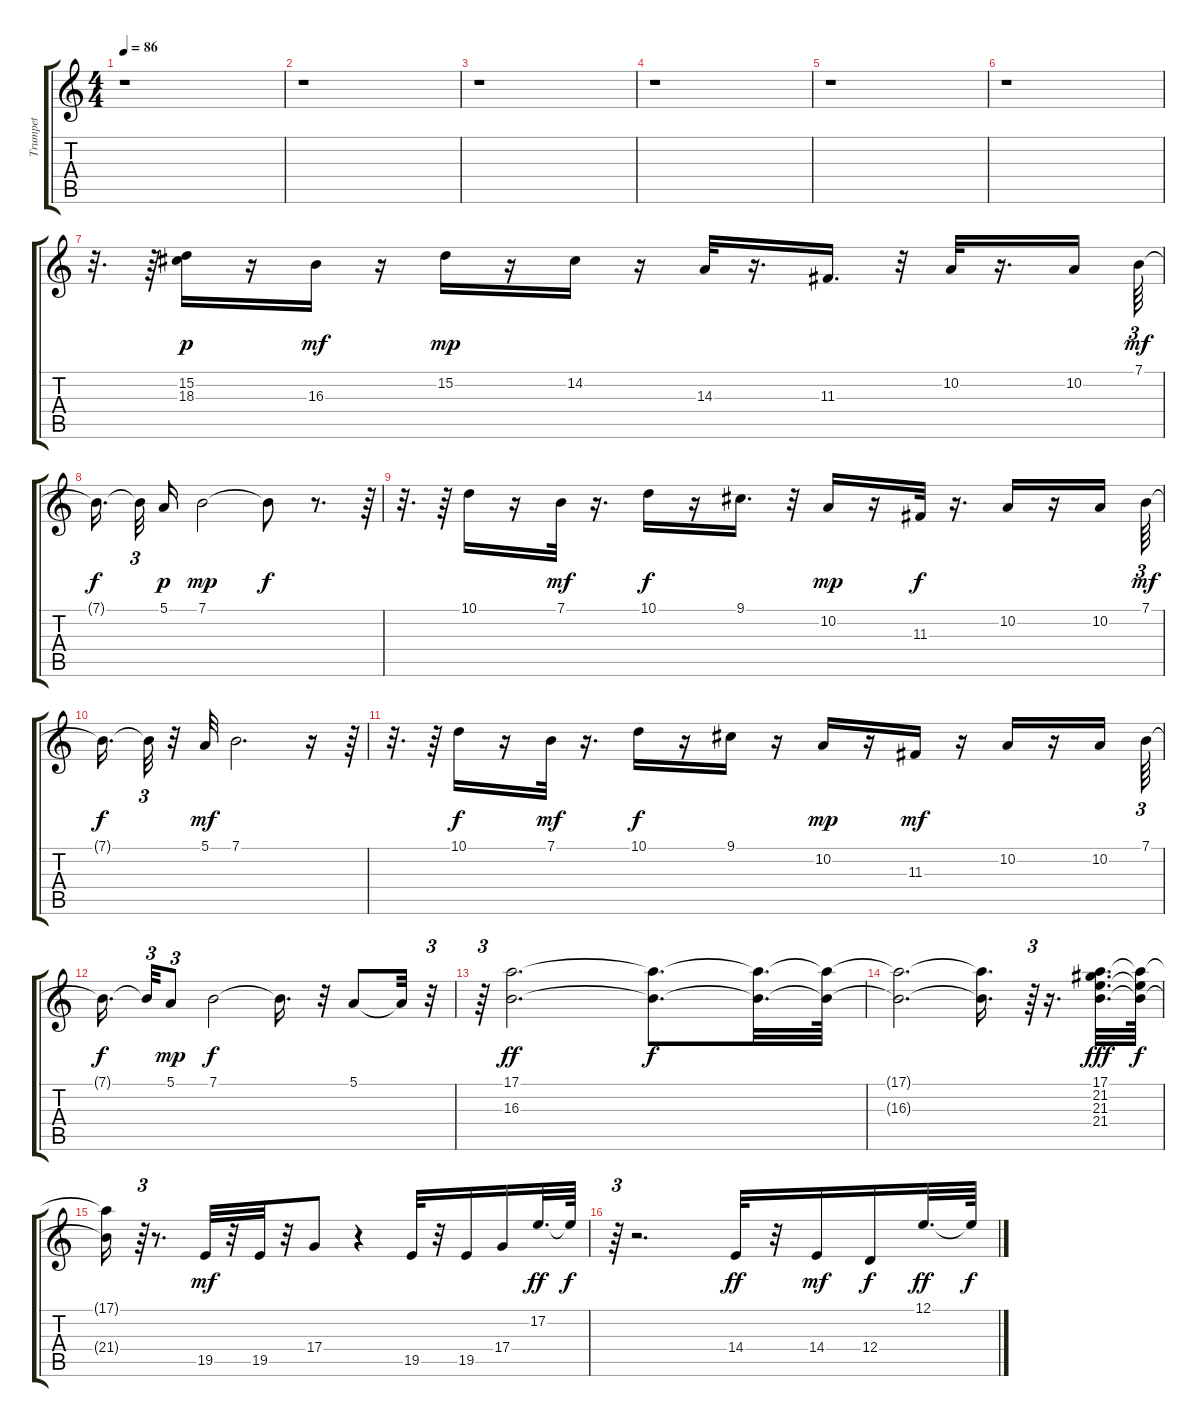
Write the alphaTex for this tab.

\track ("Trumpet" "Trumpet") {instrument trumpet}
\staff {score tabs}
\tuning (E4 B3 G3 D3 A2 E2) {hide}
\ts (4 4)
\tempo 86
\clef g2
\ks c
r.1{dy fff} |
r.1 |
r.1 |
r.1 |
r.1 |
r.1 |
r.32{d} r.64 (15.2 18.3).16{dy p} r.16 16.3.16{dy mf} r.16 15.2.16{dy mp} r.16 14.2.16 r.16 14.3.32 r.16{d} 11.3.16{d} r.32 10.2.32 r.16{d} 10.2.16 7.1.64{tu (3 2) dy mf} |
7.1{t}.16{d dy f} 7.1{t}.32{tu (3 2)} 5.1.16{dy p} 7.1.2{dy mp} 7.1{t}.8{dy f} r.8{d} r.64{tu (3 2)} |
r.32{d} r.64 10.1.16 r.16 7.1.32{dy mf} r.16{d} 10.1.16{dy f} r.16 9.1.16{d} r.32 10.2.16{dy mp} r.16 11.3.32{dy f} r.16{d} 10.2.16 r.16 10.2.16 7.1.64{tu (3 2) dy mf} |
7.1{t}.16{d dy f} 7.1{t}.32{tu (3 2)} r.32 5.1.32{dy mf} 7.1.2{d} r.16 r.64{tu (3 2)} |
r.32{d} r.64 10.1.16{dy f} r.16 7.1.32{dy mf} r.16{d} 10.1.16{dy f} r.16 9.1.16 r.16 10.2.16{dy mp} r.16 11.3.16{dy mf} r.16 10.2.16 r.16 10.2.16 7.1.64{tu (3 2)} |
7.1{t}.16{d dy f} 7.1{t}.32{tu (3 2)} 5.1.8{tu (3 2) dy mp} 7.1.2{dy f} 7.1{t}.16{d} r.32 5.1.8 5.1{t}.32 r.32{tu (3 2)} |
r.64{tu (3 2)} (17.1 16.3).2{d dy ff} (17.1{t} 16.3{t}).8{d dy f} (17.1{t} 16.3{t}).32{d} (17.1{t} 16.3{t}).64 |
(17.1{t} 16.3{t}).2{d} (17.1{t} 16.3{t}).16{d} r.64{tu (3 2)} r.16{d} (17.1 21.2 21.3 21.4).32{d dy fff} (17.1{t} 21.3{t} 21.4{t}).64{dy f} |
(17.1{t} 21.4{t}).16 r.64{tu (3 2)} r.8{d} 19.5.32{dy mf} r.32 19.5.32 r.32 17.4.8 r.4 19.5.32 r.32 19.5.16 17.4.16 17.2.32{d dy ff} 17.2{t}.64{dy f} |
r.64{tu (3 2)} r.2{d} 14.4.32{dy ff} r.32 14.4.16{dy mf} 12.4.16{dy f} 12.1.32{d dy ff} 12.1{t}.64{dy f}
